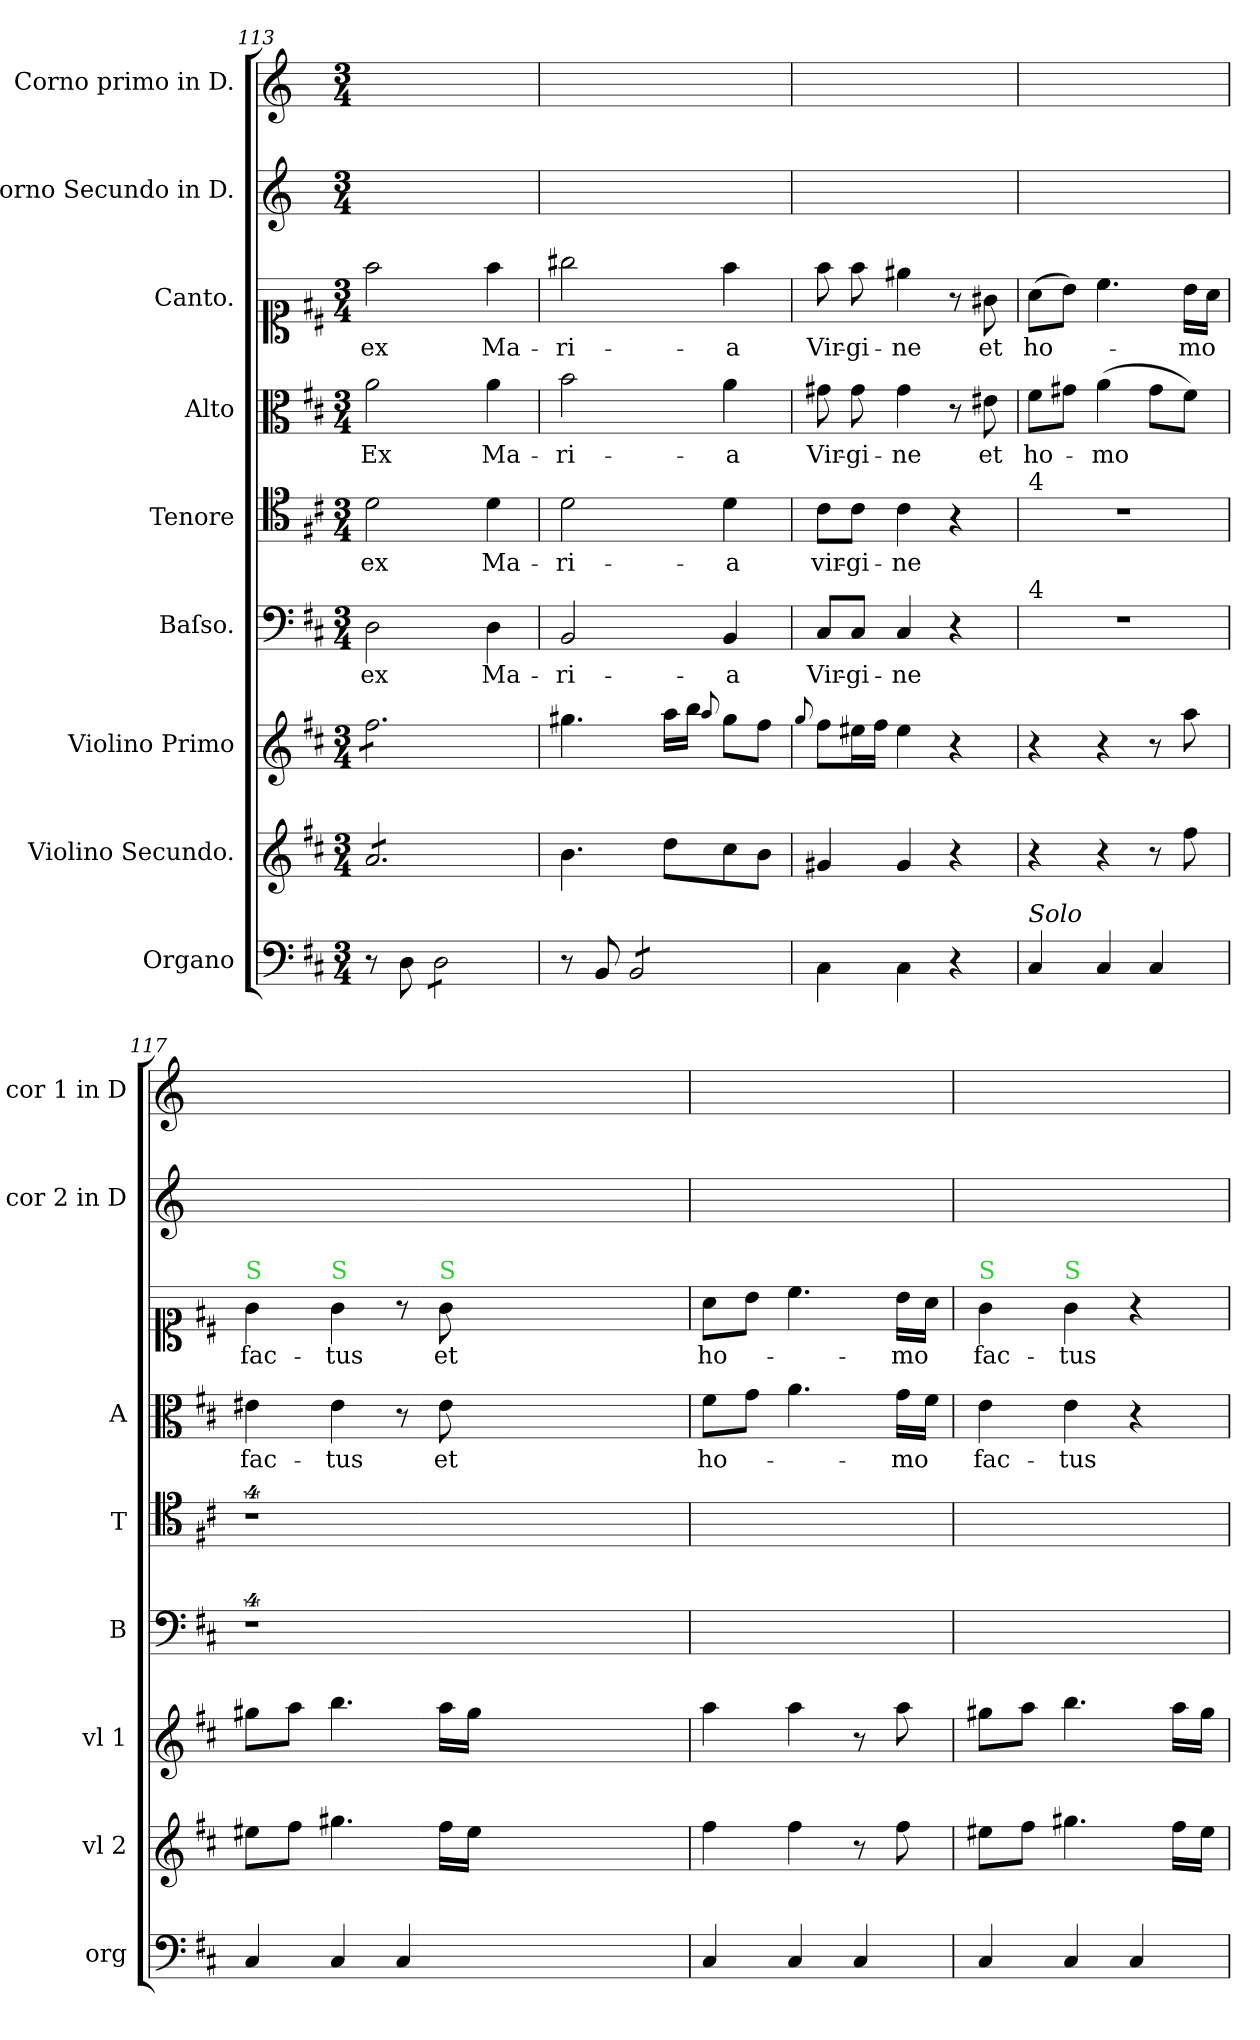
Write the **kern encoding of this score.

**kern	**dynam	**kern	**kern	**kern	**text	**kern	**text	**kern	**text	**kern	**text	**kern	**kern
*part9	*part9	*part8	*part7	*part6	*part6	*part5	*part5	*part4	*part4	*part3	*part3	*part2	*part1
*staff9	*staff9	*staff8	*staff7	*staff6	*staff6	*staff5	*staff5	*staff4	*staff4	*staff3	*staff3	*staff2	*staff1
*I"Organo	*	*I"Violino Secundo.	*I"Violino Primo	*I"Baſso.	*	*I"Tenore	*	*I"Alto	*	*I"Canto.	*	*I"Corno Secundo in D.	*I"Corno primo in D.
*I'org	*	*I'vl 2	*I'vl 1	*I'B	*	*I'T	*	*I'A	*	*	*	*I'cor 2 in D	*I'cor 1 in D
*clefF4	*	*clefG2	*clefG2	*clefF4	*	*clefC4	*	*clefC3	*	*clefC1	*	*clefG2	*clefG2
*	*	*	*	*	*	*	*	*	*	*	*	*ITrd6c10	*ITrd6c10
*k[f#c#]	*	*k[f#c#]	*k[f#c#]	*k[f#c#]	*	*k[f#c#]	*	*k[f#c#]	*	*k[f#c#]	*	*k[f#c#]	*k[f#c#]
*M3/4	*	*M3/4	*M3/4	*M3/4	*	*M3/4	*	*M3/4	*	*M3/4	*	*M3/4	*M3/4
=113	=113	=113	=113	=113	=113	=113	=113	=113	=113	=113	=113	=113	=113
*	*	*tremolo	*	*	*	*	*	*	*	*	*	*	*
*	*	*	*tremolo	*	*	*	*	*	*	*	*	*	*
8r	.	8a/L	8ff#\L	2D\	ex	2d\	ex	2a\	Ex	2ff#\	ex	2.ryy	2.ryy
8D\	.	8a/	8ff#\	.	.	.	.	.	.	.	.	.	.
*tremolo	*	*	*	*	*	*	*	*	*	*	*	*	*
8D\L	.	8a/	8ff#\	.	.	.	.	.	.	.	.	.	.
8D\	.	8a/	8ff#\	.	.	.	.	.	.	.	.	.	.
8D\	.	8a/	8ff#\	4D\	Ma-	4d\	Ma-	4a\	Ma-	4ff#\	Ma-	.	.
8D\J	.	8a/J	8ff#\J	.	.	.	.	.	.	.	.	.	.
*	*	*	*Xtremolo	*	*	*	*	*	*	*	*	*	*
*	*	*Xtremolo	*	*	*	*	*	*	*	*	*	*	*
*Xtremolo	*	*	*	*	*	*	*	*	*	*	*	*	*
=114	=114	=114	=114	=114	=114	=114	=114	=114	=114	=114	=114	=114	=114
8r	.	4.b\	4.gg#X\	2BB/	-ri-	2d\	-ri-	2b\	-ri-	2gg#X\	-ri-	2.ryy	2.ryy
8BB/	.	.	.	.	.	.	.	.	.	.	.	.	.
*tremolo	*	*	*	*	*	*	*	*	*	*	*	*	*
8BB/L	.	.	.	.	.	.	.	.	.	.	.	.	.
8BB/	.	8dd\L	16aa\LL	.	.	.	.	.	.	.	.	.	.
.	.	.	16bb\JJ	.	.	.	.	.	.	.	.	.	.
.	.	.	8qqaa/	.	.	.	.	.	.	.	.	.	.
8BB/	.	8cc#\	8gg#\L	4BB/	-a	4d\	-a	4a\	-a	4ff#\	-a	.	.
8BB/J	.	8b\J	8ff#\J	.	.	.	.	.	.	.	.	.	.
*Xtremolo	*	*	*	*	*	*	*	*	*	*	*	*	*
=115	=115	=115	=115	=115	=115	=115	=115	=115	=115	=115	=115	=115	=115
.	.	.	8qqgg/	.	.	.	.	.	.	.	.	.	.
4C#\	.	4g#X/	8ff#\L	8C#/L	Vir-	8c#\L	vir-	8g#X\	Vir-	8ff#\	Vir-	2.ryy	2.ryy
.	.	.	16ee#X\L	8C#/J	-gi-	8c#\J	-gi-	8g#\	-gi-	8ff#\	-gi-	.	.
.	.	.	16ff#\JJ	.	.	.	.	.	.	.	.	.	.
4C#\	.	4g#/	4ee#\	4C#/	-ne	4c#\	-ne	4g#\	-ne	4ee#X\	-ne	.	.
4r	.	4r	4r	4r	.	4r	.	8r	.	8r	.	.	.
.	.	.	.	.	.	.	.	8e#X\	et	8g#X\	et	.	.
=116	=116	=116	=116	=116	=116	=116	=116	=116	=116	=116	=116	=116	=116
!	!	!	!	!	!	!LO:TX:a:t=4	!	!	!	!	!	!	!
!	!	!	!	!LO:TX:a:t=4	!	!	!	!	!	!	!	!	!
!LO:TX:a:i:t=Solo	!	!	!	!	!	!	!	!	!	!	!	!	!
!	!LO:DY:b	!	!	!	!	!	!	!	!	!	!	!	!
4C#/	p&colon;	4r	4r	2.r	.	2.r	.	8f#\L	ho-	(8a\L	ho-	2.ryy	2.ryy
.	.	.	.	.	.	.	.	8g#X\J	.	8b\J)	.	.	.
4C#/	.	4r	4r	.	.	.	.	(4a\	-mo	4.cc#\	.	.	.
4C#/	.	8r	8r	.	.	.	.	8g#\L	.	.	.	.	.
.	.	8ff#\	8aa\	.	.	.	.	8f#\J)	.	16b\LL	-mo	.	.
.	.	.	.	.	.	.	.	.	.	16a\JJ	.	.	.
=117	=117	=117	=117	=117	=117	=117	=117	=117	=117	=117	=117	=117	=117
!	!	!	!	!	!	!	!	!	!	!LO:TX:a:color=limegreen:t=S	!	!	!
4C#/	.	8ee#X\L	8gg#X\L	4%9r	.	4%9r	.	4e#X\	fac-	4g\	fac-	2.ryy	2.ryy
.	.	8ff#\J	8aa\J	.	.	.	.	.	.	.	.	.	.
!	!	!	!	!	!	!	!	!	!	!LO:TX:a:color=limegreen:t=S	!	!	!
4C#/	.	4.gg#X\	4.bb\	.	.	.	.	4e#\	-tus	4g\	-tus	.	.
4C#/	.	.	.	.	.	.	.	8r	.	8r	.	.	.
!	!	!	!	!	!	!	!	!	!	!LO:TX:a:color=limegreen:t=S	!	!	!
.	.	16ff#\LL	16aa\LL	.	.	.	.	8e#\	et	8g\	et	.	.
.	.	16ee#\JJ	16gg#\JJ	.	.	.	.	.	.	.	.	.	.
1.ryy	.	1.ryy	1.ryy	.	.	.	.	1.ryy	.	1.ryy	.	1.ryy	1.ryy
=118	=118	=118	=118	=118	=118	=118	=118	=118	=118	=118	=118	=118	=118
4C#/	.	4ff#\	4aa\	2.ryy	.	2.ryy	.	8f#\L	ho-	8a\L	ho-	2.ryy	2.ryy
.	.	.	.	.	.	.	.	8g\J	.	8b\J	.	.	.
4C#/	.	4ff#\	4aa\	.	.	.	.	4.a\	.	4.cc#\	.	.	.
4C#/	.	8r	8r	.	.	.	.	.	.	.	.	.	.
.	.	8ff#\	8aa\	.	.	.	.	16g\LL	-mo	16b\LL	-mo	.	.
.	.	.	.	.	.	.	.	16f#\JJ	.	16a\JJ	.	.	.
=119	=119	=119	=119	=119	=119	=119	=119	=119	=119	=119	=119	=119	=119
!	!	!	!	!	!	!	!	!	!	!LO:TX:a:color=limegreen:t=S	!	!	!
4C#/	.	8ee#X\L	8gg#X\L	2.ryy	.	2.ryy	.	4e\	fac-	4g\	fac-	2.ryy	2.ryy
.	.	8ff#\J	8aa\J	.	.	.	.	.	.	.	.	.	.
!	!	!	!	!	!	!	!	!	!	!LO:TX:a:color=limegreen:t=S	!	!	!
4C#/	.	4.gg#X\	4.bb\	.	.	.	.	4e\	-tus	4g\	-tus	.	.
4C#/	.	.	.	.	.	.	.	4r	.	4r	.	.	.
.	.	16ff#\LL	16aa\LL	.	.	.	.	.	.	.	.	.	.
.	.	16ee#\JJ	16gg#\JJ	.	.	.	.	.	.	.	.	.	.
=	=	=	=	=	=	=	=	=	=	=	=	=	=
*-	*-	*-	*-	*-	*-	*-	*-	*-	*-	*-	*-	*-	*-
